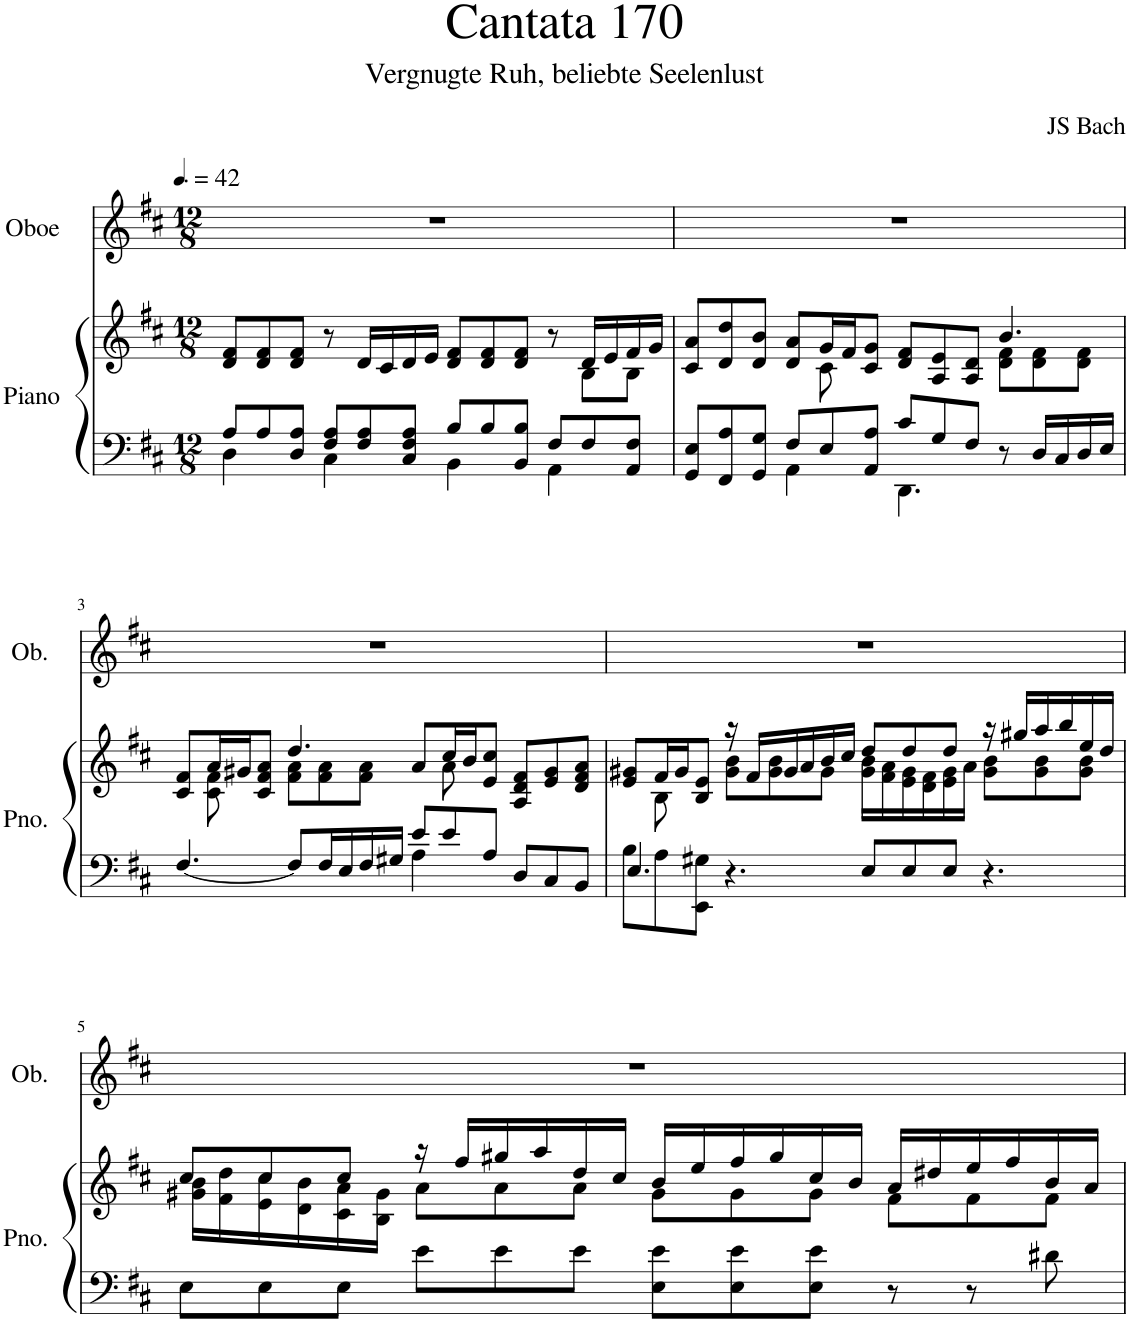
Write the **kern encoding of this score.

**kern	**kern	**kern
*part2	*part2	*part1
*staff3	*staff2	*staff1
*I"Piano	*	*I"Oboe
*I'Pno.	*	*I'Ob.
*clefF4	*clefG2	*clefG2
*k[f#c#]	*k[f#c#]	*k[f#c#]
*M12/8	*M12/8	*M12/8
*MM63	*MM63	*MM63
=1	=1	=1
*^	*^	*
8A/L	4D\	8d/ 8f#/L	4ryy	1.r
8A/	.	8d/ 8f#/	.	.
*	*	*v	*v	*
8D/ 8A/J	8ryy	8d/ 8f#/J	.
8F#/ 8A/L	4C#\	8r	.
8F#/ 8A/	.	16d/LL	.
.	.	16c#/	.
8C#/ 8F#/ 8A/J	8ryy	16d/	.
.	.	16e/JJ	.
8B/L	4BB\	8d/ 8f#/L	.
8B/	.	8d/ 8f#/	.
8BB/ 8B/J	8ryy	8d/ 8f#/J	.
8F#/L	4AA\	8r	.
*	*	*^	*
8F#/	.	16d/LL	8B\L	.
.	.	16e/	.	.
8AA/ 8F#/J	8ryy	16f#/	8B\J	.
.	.	16g/JJ	.	.
=2	=2	=2	=2	=2
8GG/ 8E/L	4.ryy	8c#/ 8a/L	2ryy	1.r
8FF#/ 8A/	.	8d/ 8dd/	.	.
8GG/ 8G/J	.	8d/ 8b/J	.	.
8F#/L	4AA\	8d/ 8a/L	.	.
8E/	.	16g/L	8c#\	.
.	.	16f#/J	.	.
8AA/ 8A/J	8ryy	8c#/ 8g/J	2ryy	.
8c#/L	4.DD\	8d/ 8f#/L	.	.
8G/	.	8A/ 8e/	.	.
8F#/J	.	8A/ 8d/J	.	.
8r	4.ryy	4.b/	8d\ 8f#\L	.
16D/LL	.	.	8d\ 8f#\	.
16C#/	.	.	.	.
16D/	.	.	8d\ 8f#\J	.
16E/JJ	.	.	.	.
!!LO:LB:g=z
=3	=3	=3	=3	=3
[4.F#/	2.ryy	8c#/ 8f#/L	8ryy	1.r
.	.	16a/L	8c#\ 8f#\	.
.	.	16g#X/J	.	.
.	.	8c#/ 8f#/ 8a/J	8ryy	.
8F#/L]	.	4.dd/	8f#\ 8a\L	.
16F#/L	.	.	8f#\ 8a\	.
16E/	.	.	.	.
16F#/	.	.	8f#\ 8a\J	.
16G#X/JJ	.	.	.	.
8e/L	4A\	8a/L	8ryy	.
8e/	.	16cc#/L	8a\	.
.	.	16b/J	.	.
8A/J	2ryy	8e/ 8cc#/J	2ryy	.
8D/L	.	8A/ 8d/ 8f#/L	.	.
8C#/	.	8e/ 8g#/	.	.
8BB/J	.	8d/ 8f#/ 8a/J	.	.
=4	=4	=4	=4	=4
4.E/	8B\L	8e/ 8g#X/L	8ryy	1.r
.	8A\	16f#/L	8B\	.
.	.	16g#/J	.	.
.	8EE\ 8G#X\J	8B/ 8e/J	8ryy	.
4.r	1ryy	16r	8g#\ 8b\L	.
.	.	16f#/LL	.	.
.	.	16g#/	8g#\ 8b\	.
.	.	16a/	.	.
.	.	16b/	8g#\J	.
.	.	16cc#/JJ	.	.
8E/L	.	8dd/L	16g#\ 16b\LL	.
.	.	.	16f#\ 16a\	.
8E/	.	8dd/	16e\ 16g#\	.
.	.	.	16d\ 16f#\	.
8E/J	.	8dd/J	16e\ 16g#\	.
.	.	.	16a\JJ	.
4.r	.	16r	8g#\ 8b\L	.
.	.	16gg#X/LL	.	.
.	.	16aa/	8g#\ 8b\	.
.	.	16bb/	.	.
.	8ryy	16ee/	8g#\ 8b\J	.
.	.	16dd/JJ	.	.
*v	*v	*	*	*
!!LO:LB:g=z
=5	=5	=5	=5
8E\L	8cc#/L	16g#X\ 16b\LL	1.r
.	.	16f#\ 16dd\	.
8E\	8cc#/	16e\ 16cc#\	.
.	.	16d\ 16b\	.
8E\J	8cc#/J	16c#\ 16a\	.
.	.	16B\ 16g#\JJ	.
8e\L	16r	8a\L	.
.	16ff#/LL	.	.
8e\	16gg#X/	8a\	.
.	16aa/	.	.
8e\J	16dd/	8a\J	.
.	16cc#/JJ	.	.
8E\ 8e\L	16b/LL	8g#\L	.
.	16ee/	.	.
8E\ 8e\	16ff#/	8g#\	.
.	16gg#/	.	.
8E\ 8e\J	16cc#/	8g#\J	.
.	16b/JJ	.	.
8r	16a/LL	8f#\L	.
.	16dd#X/	.	.
8r	16ee/	8f#\	.
.	16ff#/	.	.
8d#X\	16b/	8f#\J	.
.	16a/JJ	.	.
*	*v	*v	*
=	=	=
*-	*-	*-
